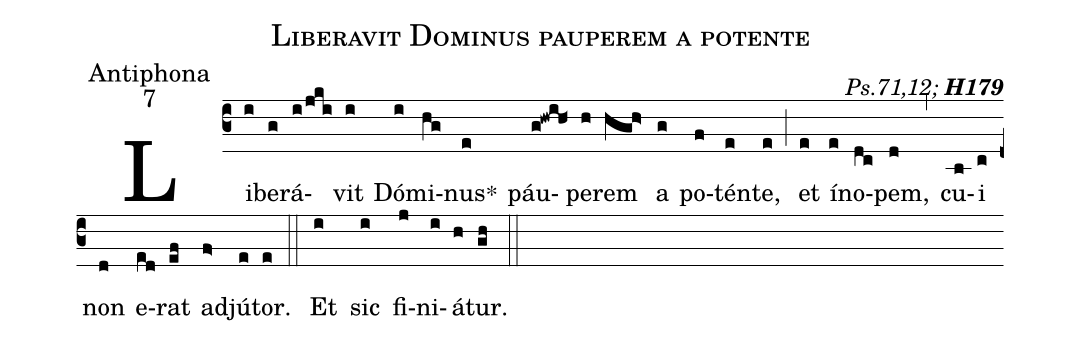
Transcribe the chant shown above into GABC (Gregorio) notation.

name:Liberavit Dominus pauperem a potente;
office-part:Antiphona;
mode:7;
commentary:{\itshape\mdseries Ps.71,12;\/} {\bfseries H179};
%%
(c3) Li(i)be(g)rá(i/jki)vit(i) Dó(i)mi(hg)nus<sp>*</sp>(e) páu(g!hwih<)pe(h)rem(hgh>) a(g) po(f)tén(e)te,(e) (;)
et(e) ín(e)o(dc)pem,(d) (,)
cu(b)i(c) non(d) e(ed)rat(ef) ad(f>)jú(e)tor.(e)
(::) <eu> Et(i) sic(i) fi(j)ni(i)á(h)tur.(gh) </eu> (::)
